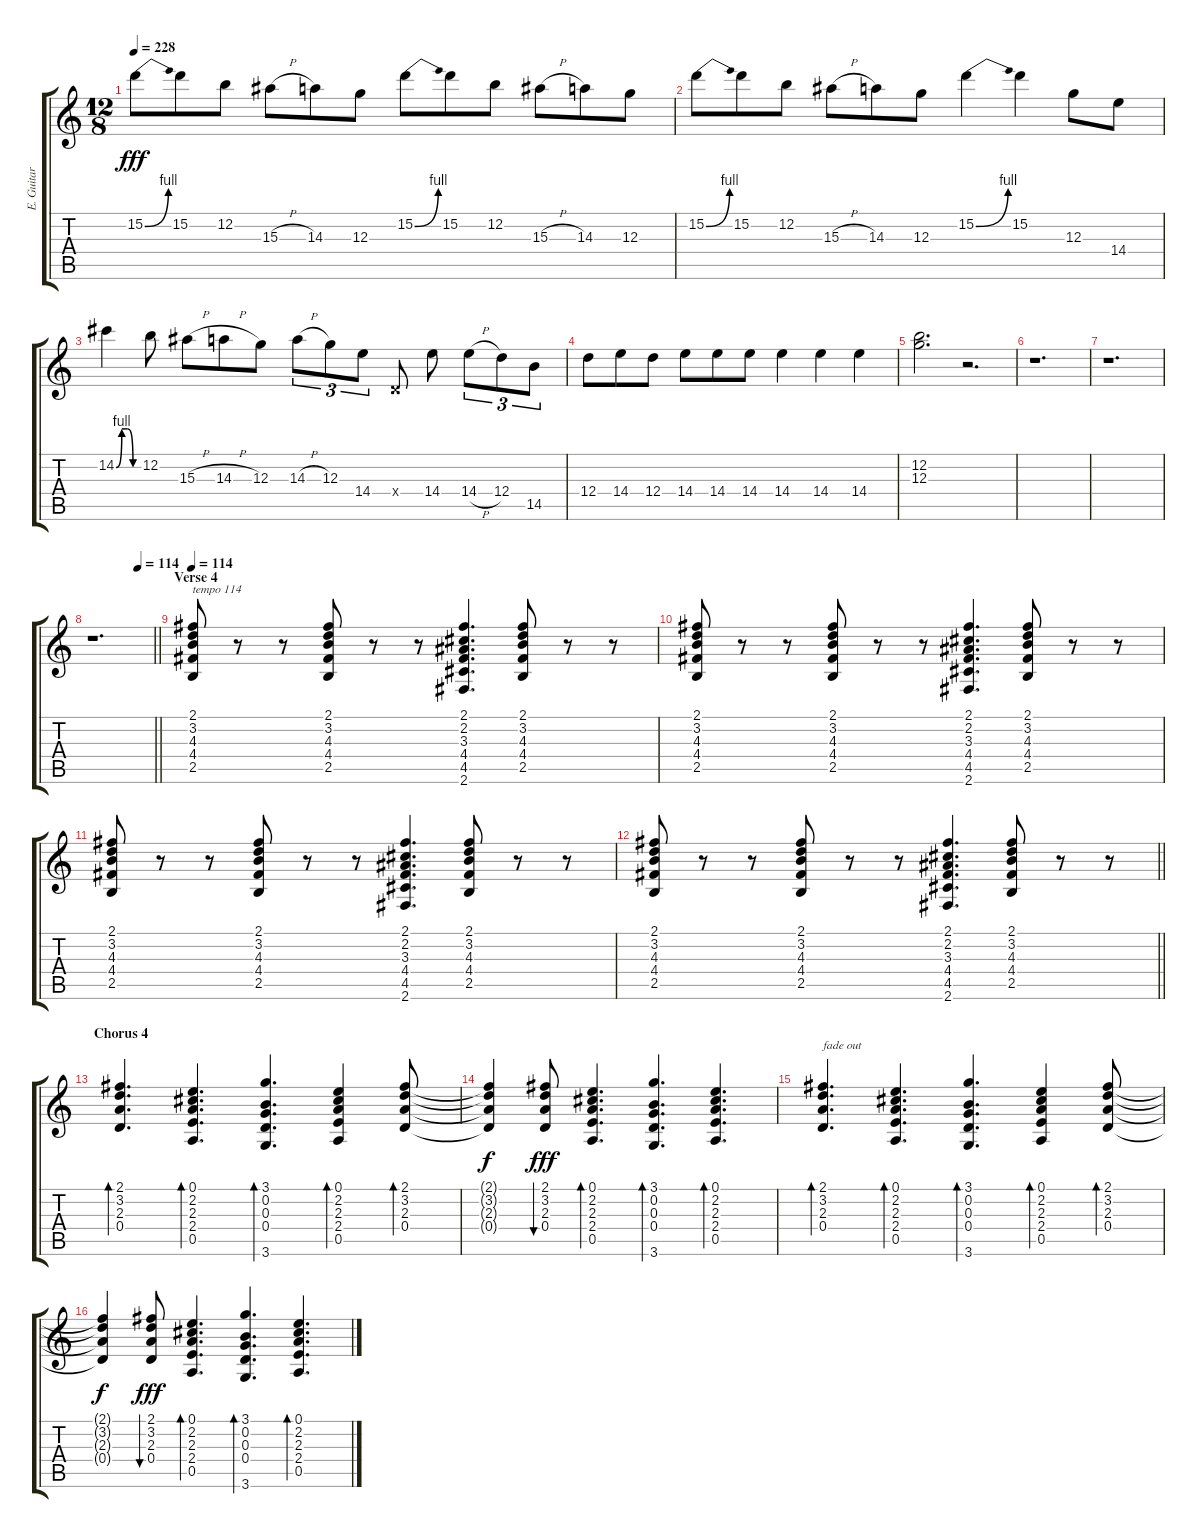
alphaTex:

\track ("E. Guitar 1" "E. Guitar ") {instrument distortionguitar}
\staff {score tabs}
\tuning (E4 B3 G3 D3 A2 E2) {hide}
\ts (12 8)
\tempo 228
\clef g2
\ks c
15.2{be (bend 0 0 60 4)}.8{dy fff} 15.2.8 12.2.8 15.3{h}.8 14.3.8 12.3.8 15.2{be (bend 0 0 60 4)}.8 15.2.8 12.2.8 15.3{h}.8 14.3.8 12.3.8 |
15.2{be (bend 0 0 60 4)}.8 15.2.8 12.2.8 15.3{h}.8 14.3.8 12.3.8 15.2{be (bend 0 0 60 4)}.4 15.2.4 12.3.8 14.4.8 |
14.2{be (custom 0 0 15 4 30 4 45 0 60 0)}.4 12.2.8 15.3{h}.8 14.3{h}.8 12.3.8 14.3{h}.8{tu (3 2)} 12.3.8{tu (3 2)} 14.4.8{tu (3 2)} 0.4{x}.8 14.4.8 14.4{h}.8{tu (3 2)} 12.4.8{tu (3 2)} 14.5.8{tu (3 2)} |
12.4.8 14.4.8 12.4.8 14.4.8 14.4.8 14.4.8 14.4.4 14.4.4 14.4.4 |
(12.2 12.3).2{d} r.2{d} |
r.1{d} |
r.1{d} |
\tempo (114 0.75)
\barLineRight lightlight
r.1{d} |
\section ("" "Verse 4")
\tempo 114
(2.1 3.2 4.3 4.4 2.5).8{txt "tempo 114"} r.8 r.8 (2.1 3.2 4.3 4.4 2.5).8 r.8 r.8 (2.1 2.2 3.3 4.4 4.5 2.6).4{d} (2.1 3.2 4.3 4.4 2.5).8 r.8 r.8 |
(2.1 3.2 4.3 4.4 2.5).8 r.8 r.8 (2.1 3.2 4.3 4.4 2.5).8 r.8 r.8 (2.1 2.2 3.3 4.4 4.5 2.6).4{d} (2.1 3.2 4.3 4.4 2.5).8 r.8 r.8 |
(2.1 3.2 4.3 4.4 2.5).8 r.8 r.8 (2.1 3.2 4.3 4.4 2.5).8 r.8 r.8 (2.1 2.2 3.3 4.4 4.5 2.6).4{d} (2.1 3.2 4.3 4.4 2.5).8 r.8 r.8 |
\barLineRight lightlight
(2.1 3.2 4.3 4.4 2.5).8 r.8 r.8 (2.1 3.2 4.3 4.4 2.5).8 r.8 r.8 (2.1 2.2 3.3 4.4 4.5 2.6).4{d} (2.1 3.2 4.3 4.4 2.5).8 r.8 r.8 |
\section ("" "Chorus 4")
(2.1 3.2 2.3 0.4).4{d bd 120} (0.1 2.2 2.3 2.4 0.5).4{d bd 120} (3.1 0.2 0.3 0.4 3.6).4{d bd 120} (0.1 2.2 2.3 2.4 0.5).4{bd 120} (2.1 3.2 2.3 0.4).8{bd 120} |
(2.1{t} 3.2{t} 2.3{t} 0.4{t}).4{dy f} (2.1 3.2 2.3 0.4).8{bu 120 dy fff} (0.1 2.2 2.3 2.4 0.5).4{d bd 120} (3.1 0.2 0.3 0.4 3.6).4{d bd 120} (0.1 2.2 2.3 2.4 0.5).4{d bd 120} |
(2.1 3.2 2.3 0.4).4{d bd 120 txt "fade out"} (0.1 2.2 2.3 2.4 0.5).4{d bd 120} (3.1 0.2 0.3 0.4 3.6).4{d bd 120} (0.1 2.2 2.3 2.4 0.5).4{bd 120} (2.1 3.2 2.3 0.4).8{bd 120} |
(2.1{t} 3.2{t} 2.3{t} 0.4{t}).4{dy f volume 0} (2.1 3.2 2.3 0.4).8{bu 120 dy fff} (0.1 2.2 2.3 2.4 0.5).4{d bd 120} (3.1 0.2 0.3 0.4 3.6).4{d bd 120} (0.1 2.2 2.3 2.4 0.5).4{d bd 120}
